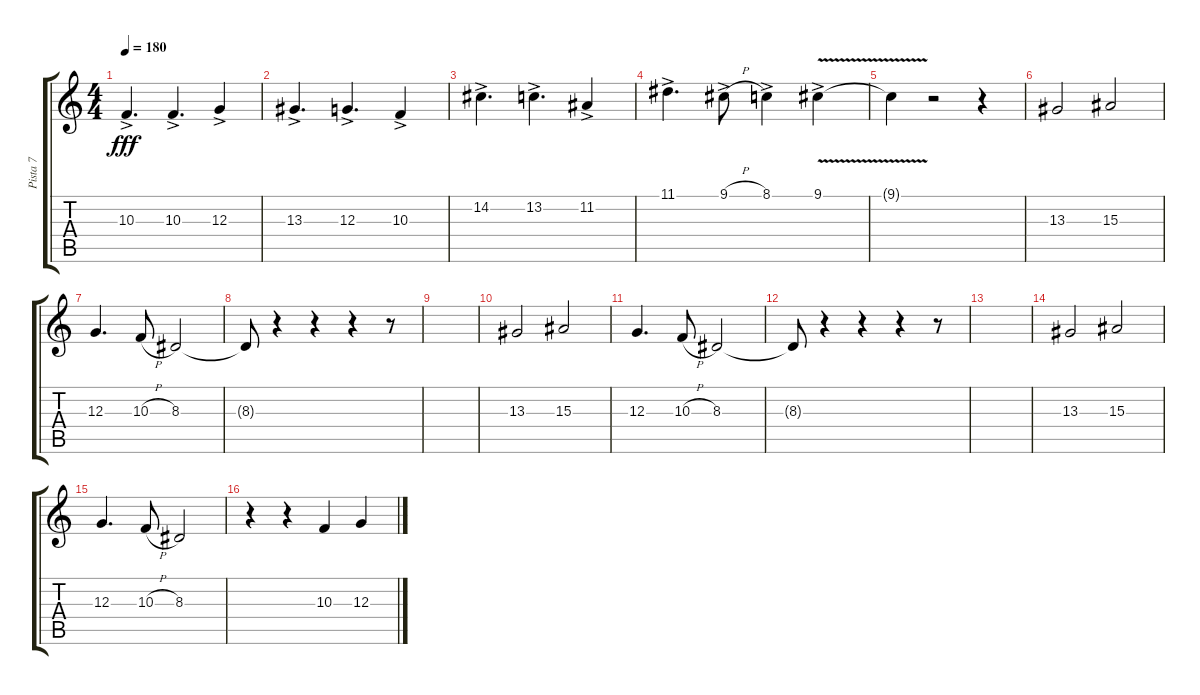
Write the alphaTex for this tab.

\track ("Pista 7" "Pista 7") {instrument sopranosax}
\staff {score tabs}
\tuning (E4 B3 G3 D3 A2 E2) {hide}
\ts (4 4)
\tempo 180
\clef g2
\ks c
10.3{ac}.4{d dy fff} 10.3{ac}.4{d} 12.3{ac}.4 |
13.3{ac}.4{d} 12.3{ac}.4{d} 10.3{ac}.4 |
14.2{ac}.4{d} 13.2{ac}.4{d} 11.2{ac}.4 |
11.1{ac}.4{d} 9.1{h ac}.8 8.1{ac}.4 9.1{v ac}.4 |
9.1{v t}.4 r.2 r.4 |
13.3.2 15.3.2 |
12.3.4{d} 10.3{h}.8 8.3.2 |
8.3{t}.8 r.4 r.4 r.4 r.8 |
|
13.3.2 15.3.2 |
12.3.4{d} 10.3{h}.8 8.3.2 |
8.3{t}.8 r.4 r.4 r.4 r.8 |
|
13.3.2 15.3.2 |
12.3.4{d} 10.3{h}.8 8.3.2 |
r.4 r.4 10.3.4 12.3.4
